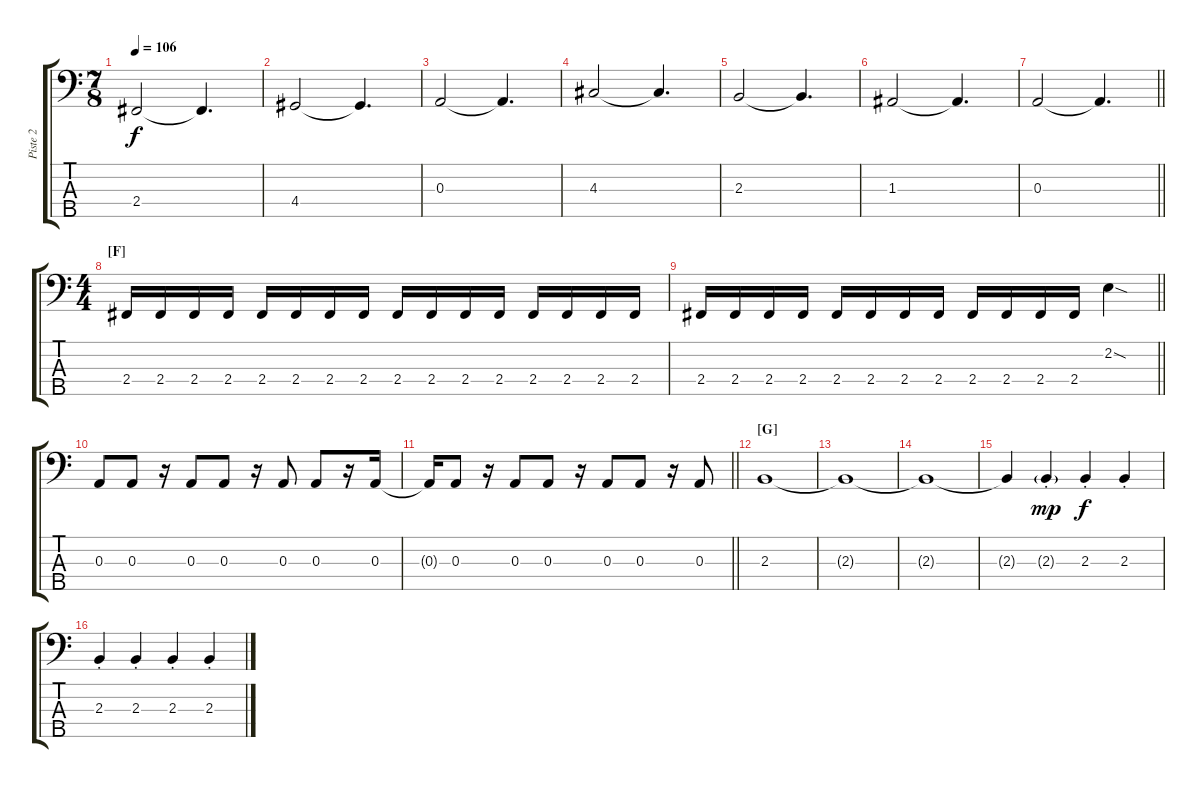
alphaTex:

\track ("Piste 2" "Piste 2") {instrument electricbassfinger}
\staff {score tabs}
\tuning (G2 D2 A1 E1 B0) {hide}
\ts (7 8)
\tempo 106
\clef f4
\ks c
2.4.2{dy f} 2.4{t}.4{d} |
4.4.2 4.4{t}.4{d} |
0.3.2 0.3{t}.4{d} |
4.3.2 4.3{t}.4{d} |
2.3.2 2.3{t}.4{d} |
1.3.2 1.3{t}.4{d} |
\barLineRight lightlight
0.3.2 0.3{t}.4{d} |
\ts (4 4)
\section ("" "[F]")
2.4.16 2.4.16 2.4.16 2.4.16 2.4.16 2.4.16 2.4.16 2.4.16 2.4.16 2.4.16 2.4.16 2.4.16 2.4.16 2.4.16 2.4.16 2.4.16 |
\barLineRight lightlight
2.4.16 2.4.16 2.4.16 2.4.16 2.4.16 2.4.16 2.4.16 2.4.16 2.4.16 2.4.16 2.4.16 2.4.16 2.2{sod}.4 |
0.3.8 0.3.8 r.16 0.3.8 0.3.8 r.16 0.3.8 0.3.8 r.16 0.3.16 |
\barLineRight lightlight
0.3{t}.16 0.3.8 r.16 0.3.8 0.3.8 r.16 0.3.8 0.3.8 r.16 0.3.8 |
\section ("" "[G]")
2.3.1 |
2.3{t}.1 |
2.3{t}.1 |
2.3{t}.4 2.3{g st}.4{dy mp} 2.3{st}.4{dy f} 2.3{st}.4 |
2.3{st}.4 2.3{st}.4 2.3{st}.4 2.3{st}.4
